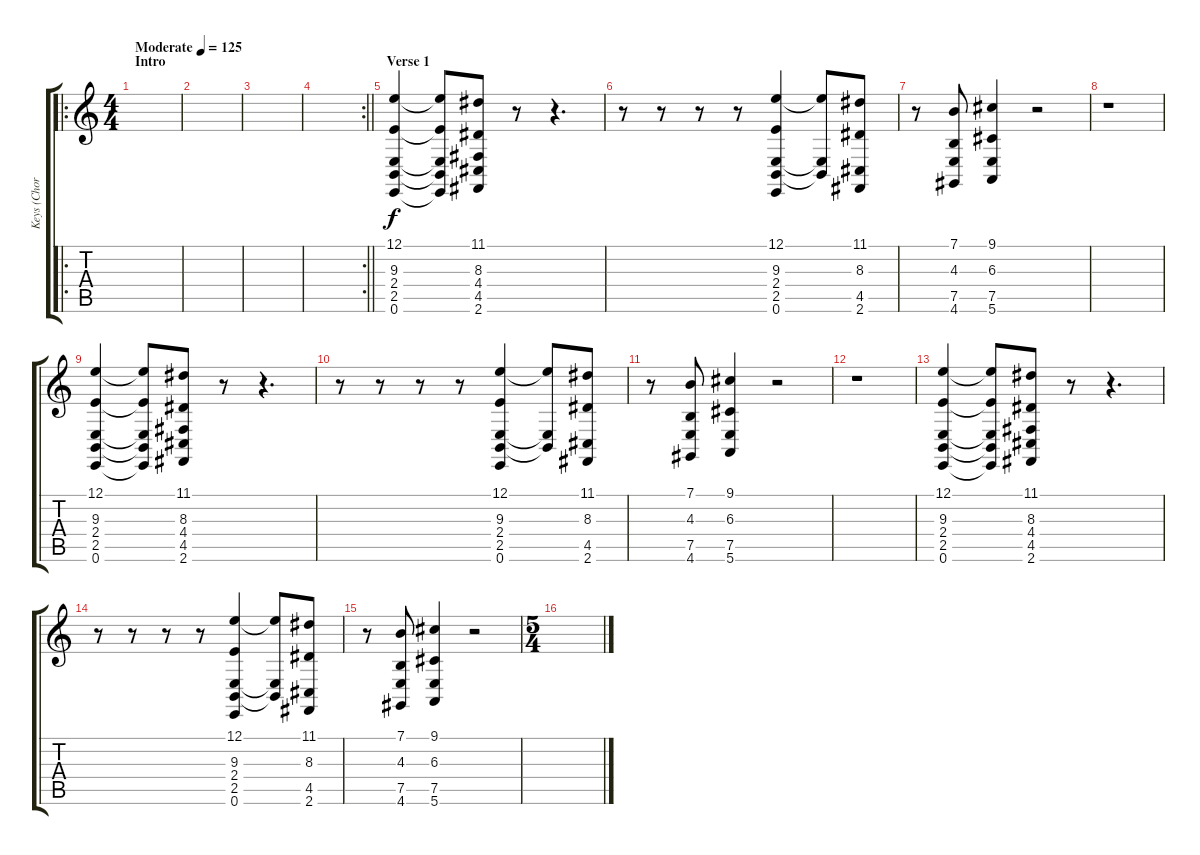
\track ("Keys (Chords) " "Keys (Chor") {instrument lead2sawtooth}
\staff {score tabs}
\tuning (E4 B3 G3 D3 A2 E2) {hide}
\ro
\ts (4 4)
\section ("" "Intro ")
\tempo (125 "Moderate")
\clef g2
\ks c
|
|
|
\rc 2
\barLineRight lightlight
|
\section ("" "Verse 1 ")
(12.1 9.3 2.4 2.5 0.6).4 (12.1{t} 9.3{t} 2.4{t} 2.5{t} 0.6{t}).8 (11.1 8.3 4.4 4.5 2.6).8 r.8 r.4{d} |
r.8 r.8 r.8 r.8 (12.1 9.3 2.4 2.5 0.6).4 (12.1{t} 2.4{t} 2.5{t}).8 (11.1 8.3 4.5 2.6).8 |
r.8 (7.1 4.3 7.5 4.6).8 (9.1 6.3 7.5 5.6).4 r.2 |
r.1 |
(12.1 9.3 2.4 2.5 0.6).4 (12.1{t} 9.3{t} 2.4{t} 2.5{t} 0.6{t}).8 (11.1 8.3 4.4 4.5 2.6).8 r.8 r.4{d} |
r.8 r.8 r.8 r.8 (12.1 9.3 2.4 2.5 0.6).4 (12.1{t} 2.4{t} 2.5{t}).8 (11.1 8.3 4.5 2.6).8 |
r.8 (7.1 4.3 7.5 4.6).8 (9.1 6.3 7.5 5.6).4 r.2 |
r.1 |
(12.1 9.3 2.4 2.5 0.6).4 (12.1{t} 9.3{t} 2.4{t} 2.5{t} 0.6{t}).8 (11.1 8.3 4.4 4.5 2.6).8 r.8 r.4{d} |
r.8 r.8 r.8 r.8 (12.1 9.3 2.4 2.5 0.6).4 (12.1{t} 2.4{t} 2.5{t}).8 (11.1 8.3 4.5 2.6).8 |
r.8 (7.1 4.3 7.5 4.6).8 (9.1 6.3 7.5 5.6).4 r.2 |
\ts (5 4)
